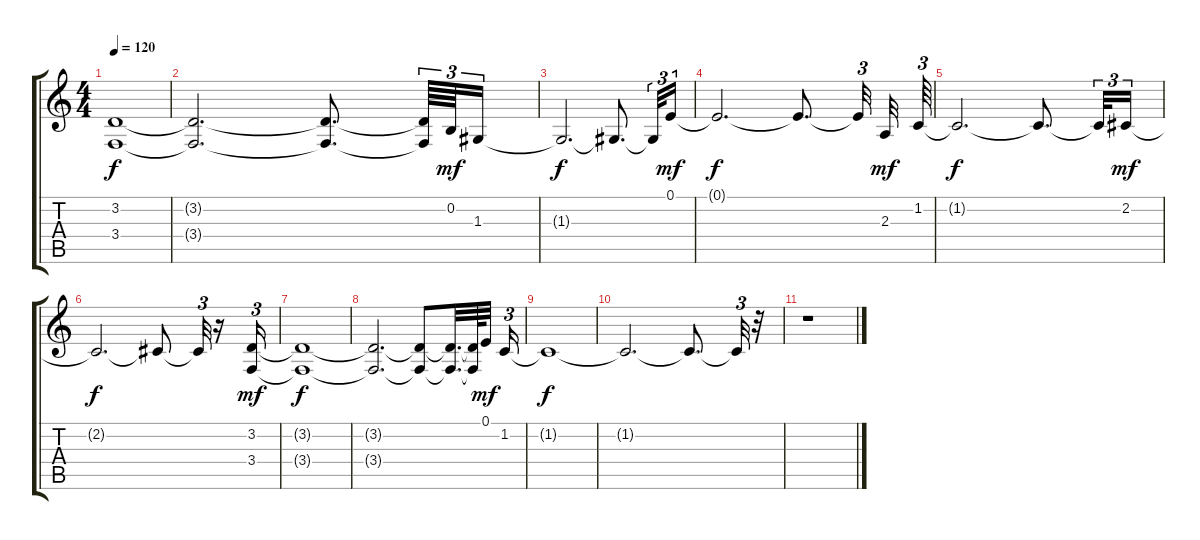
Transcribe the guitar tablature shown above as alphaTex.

\track "" {instrument pad2warm}
\staff {score tabs}
\tuning (E4 B3 G3 D3 A2 E2) {hide}
\ts (4 4)
\tempo 120
\clef g2
\ks c
(3.2{t} 3.4{t}).1{dy f} |
(3.2{t} 3.4{t}).2{d} (3.2{t} 3.4{t}).8{d} (3.2{t} 3.4{t}).64{tu (3 2)} 0.2.64{tu (3 2) dy mf} 1.3.16{tu (3 2)} |
1.3{t}.2{d dy f} 1.3{t}.8{d} 1.3{t}.32{tu (3 2)} 0.1.16{tu (3 2) dy mf} |
0.1{t}.2{d dy f} 0.1{t}.8{d} 0.1{t}.32{tu (3 2) beam splitsecondary} 2.3.32{dy mf} 1.2.64{tu (3 2)} |
1.2{t}.2{d dy f} 1.2{t}.8{d} 1.2{t}.32{tu (3 2)} 2.2.16{tu (3 2) dy mf} |
2.2{t}.2{d dy f} 2.2{t}.8 2.2{t}.32{tu (3 2)} r.16 (3.2 3.4).16{tu (3 2) dy mf} |
(3.2{t} 3.4{t}).1{dy f} |
(3.2{t} 3.4{t}).2{d} (3.2{t} 3.4{t}).8 (3.2{t} 3.4{t}).32{d} (3.2{t} 3.4{t}).64 0.1.32{dy mf beam splitsecondary} 1.2.16{tu (3 2)} |
1.2{t}.1{dy f} |
1.2{t}.2{d} 1.2{t}.8{d} 1.2{t}.32{tu (3 2)} r.32 |
r.1
